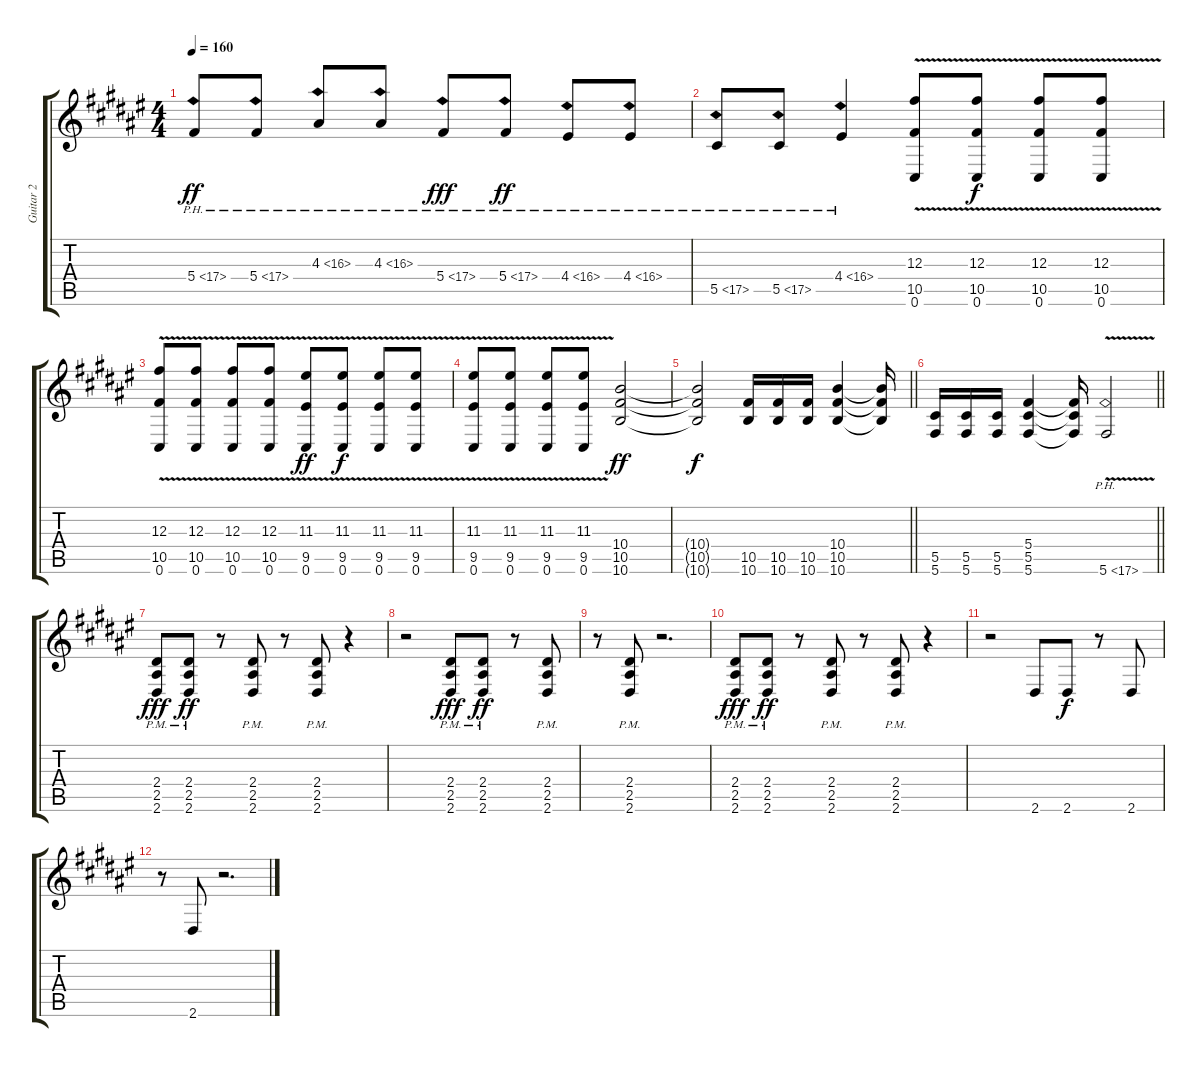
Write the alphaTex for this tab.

\track ("Guitar 2" "Guitar 2") {instrument overdrivenguitar}
\staff {score tabs}
\tuning (Eb4 Bb3 Gb3 Db3 Ab2 Db2) {hide}
\ts (4 4)
\tempo 160
\clef g2
\ks d#minor
5.4{ph 12}.8{dy ff} 5.4{ph 12}.8 4.3{ph 12}.8 4.3{ph 12}.8 5.4{ph 12}.8{dy fff} 5.4{ph 12}.8{dy ff} 4.4{ph 12}.8 4.4{ph 12}.8 |
5.5{ph 12}.8 5.5{ph 12}.8 4.4{ph 12}.4 (12.3{v} 10.5{v} 0.6).8 (12.3{v} 10.5{v} 0.6).8{dy f} (12.3{v} 10.5{v} 0.6).8 (12.3{v} 10.5{v} 0.6).8 |
(12.3{v} 10.5{v} 0.6).8 (12.3{v} 10.5{v} 0.6).8 (12.3{v} 10.5{v} 0.6).8 (12.3{v} 10.5{v} 0.6).8 (11.3{v} 9.5{v} 0.6).8{dy ff} (11.3{v} 9.5{v} 0.6).8{dy f} (11.3{v} 9.5{v} 0.6).8 (11.3{v} 9.5{v} 0.6).8 |
(11.3{v} 9.5{v} 0.6).8 (11.3{v} 9.5{v} 0.6).8 (11.3{v} 9.5{v} 0.6).8 (11.3{v} 9.5{v} 0.6).8 (10.4 10.5 10.6).2{dy ff} |
\barLineRight lightlight
(10.4{t} 10.5{t} 10.6{t}).2{dy f} (10.5 10.6).16 (10.5 10.6).16 (10.5 10.6).16 (10.4 10.5 10.6).4 (10.4{t} 10.5{t} 10.6{t}).16 |
\barLineRight lightlight
(5.5 5.6).16 (5.5 5.6).16 (5.5 5.6).16 (5.4 5.5 5.6).4 (5.4{t} 5.5{t} 5.6{t}).16 5.6{ph 12 v}.2 |
(2.4{pm} 2.5{pm} 2.6{pm}).8{dy fff} (2.4{pm} 2.5{pm} 2.6{pm}).8{dy ff} r.8 (2.4{pm} 2.5{pm} 2.6{pm}).8 r.8 (2.4{pm} 2.5{pm} 2.6{pm}).8 r.4 |
r.2 (2.4{pm} 2.5{pm} 2.6{pm}).8{dy fff} (2.4{pm} 2.5{pm} 2.6{pm}).8{dy ff} r.8 (2.4{pm} 2.5{pm} 2.6{pm}).8 |
r.8 (2.4{pm} 2.5{pm} 2.6{pm}).8 r.2{d} |
(2.4{pm} 2.5{pm} 2.6{pm}).8{dy fff} (2.4{pm} 2.5{pm} 2.6{pm}).8{dy ff} r.8 (2.4{pm} 2.5{pm} 2.6{pm}).8 r.8 (2.4{pm} 2.5{pm} 2.6{pm}).8 r.4 |
r.2 2.6.8 2.6.8{dy f} r.8 2.6.8 |
r.8 2.6.8 r.2{d}
